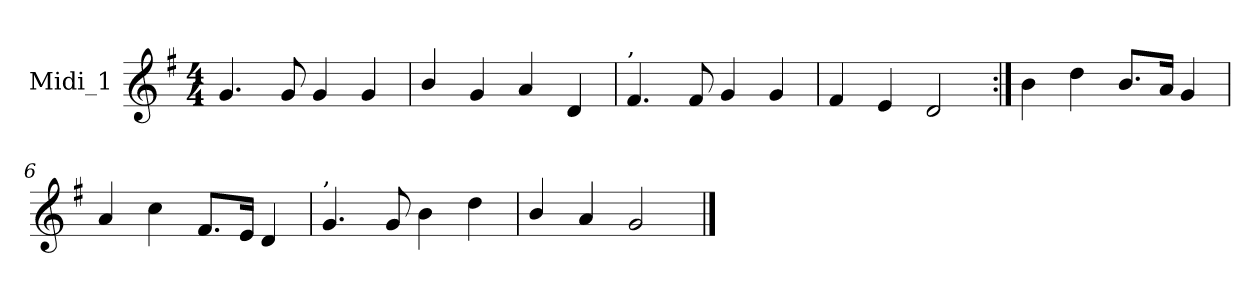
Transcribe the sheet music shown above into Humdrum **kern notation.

**kern
*part1
*staff1
*I"Midi_1
*clefG2
*k[f#]
*G:
*M4/4
=1
4.g
8g
4g
4g
=2
4b/
4g
4a
4d
=3
!LO:TX:a:t=,
4.f#
8f#
4g
4g
=4
4f#
4e
2d
!!LO:LB:g=z
=5:|!
4b
4dd
8.bL
16aJ
4g
=6
4a
4cc
8.f#L
16eJ
4d
=7
!LO:TX:a:t=,
4.g
8g
4b
4dd
=8
4b/
4a
2g
==
*-
